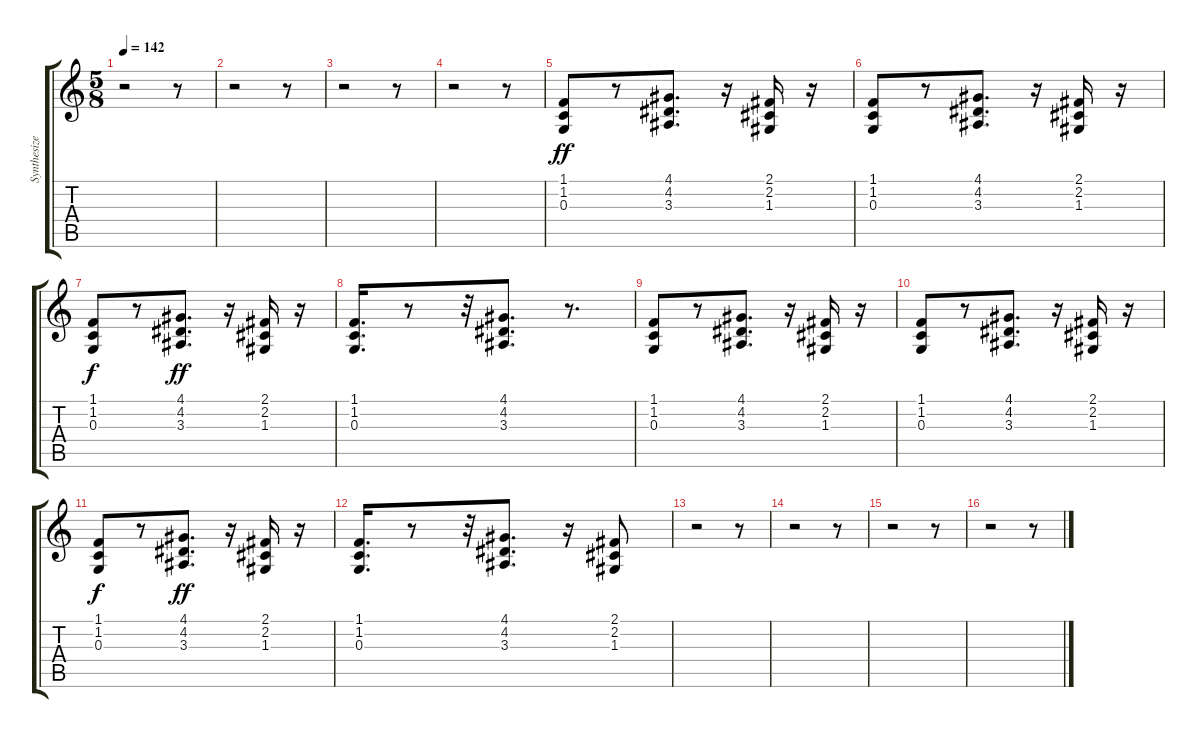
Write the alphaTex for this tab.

\track ("Synthesizer4                        " "Synthesize") {instrument lead2sawtooth}
\staff {score tabs}
\tuning (E4 B3 G3 D3 A2 E2) {hide}
\ts (5 8)
\tempo 142
\clef g2
\ks c
r.2{dy mf} r.8 |
r.2 r.8 |
r.2 r.8 |
r.2 r.8 |
(1.1 1.2 0.3).8{dy ff balance 16} r.8 (4.1 4.2 3.3).8{d} r.16 (2.1 2.2 1.3).16 r.16 |
(1.1 1.2 0.3).8 r.8 (4.1 4.2 3.3).8{d} r.16 (2.1 2.2 1.3).16 r.16 |
(1.1 1.2 0.3).8{dy f} r.8 (4.1 4.2 3.3).8{d dy ff} r.16 (2.1 2.2 1.3).16 r.16 |
(1.1 1.2 0.3).16{d} r.8 r.32 (4.1 4.2 3.3).8{d} r.8{d} |
(1.1 1.2 0.3).8 r.8 (4.1 4.2 3.3).8{d} r.16 (2.1 2.2 1.3).16 r.16 |
(1.1 1.2 0.3).8 r.8 (4.1 4.2 3.3).8{d} r.16 (2.1 2.2 1.3).16 r.16 |
(1.1 1.2 0.3).8{dy f} r.8 (4.1 4.2 3.3).8{d dy ff} r.16 (2.1 2.2 1.3).16 r.16 |
(1.1 1.2 0.3).16{d} r.8 r.32 (4.1 4.2 3.3).8{d} r.16 (2.1 2.2 1.3).8 |
r.2 r.8 |
r.2 r.8 |
r.2 r.8 |
r.2 r.8
